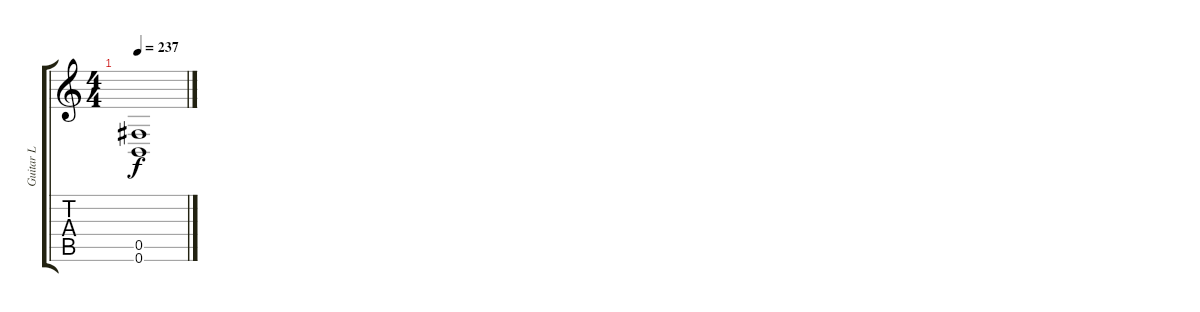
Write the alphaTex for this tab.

\track ("Guitar L" "Guitar L") {instrument distortionguitar}
\staff {score tabs}
\tuning (Db4 Ab3 E3 B2 Gb2 B1) {hide}
\ts (4 4)
\tempo 237
\clef g2
\ks c
(0.5 0.6).1{dy f}
